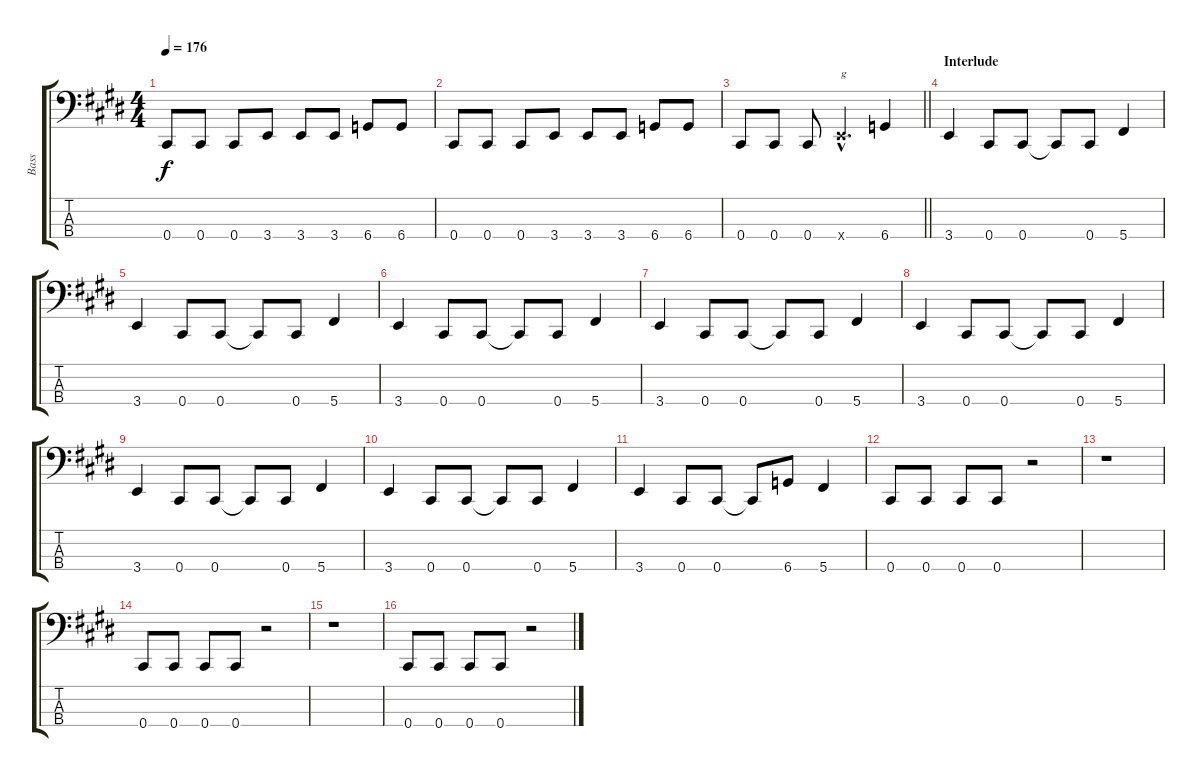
\track ("Bass" "Bass") {instrument electricbasspick}
\staff {score tabs}
\tuning (E2 B1 Gb1 Db1) {hide}
\ts (4 4)
\tempo 176
\clef f4
\ks c#minor
0.4.8{dy f} 0.4.8 0.4.8 3.4.8 3.4.8 3.4.8 6.4.8 6.4.8 |
0.4.8 0.4.8 0.4.8 3.4.8 3.4.8 3.4.8 6.4.8 6.4.8 |
\barLineRight lightlight
0.4.8 0.4.8 0.4.8 3.4{hac x}.4{d txt "g"} 6.4.4 |
\section ("" "Interlude")
3.4.4 0.4.8 0.4.8 0.4{t}.8 0.4.8 5.4.4 |
3.4.4 0.4.8 0.4.8 0.4{t}.8 0.4.8 5.4.4 |
3.4.4 0.4.8 0.4.8 0.4{t}.8 0.4.8 5.4.4 |
3.4.4 0.4.8 0.4.8 0.4{t}.8 0.4.8 5.4.4 |
3.4.4 0.4.8 0.4.8 0.4{t}.8 0.4.8 5.4.4 |
3.4.4 0.4.8 0.4.8 0.4{t}.8 0.4.8 5.4.4 |
3.4.4 0.4.8 0.4.8 0.4{t}.8 0.4.8 5.4.4 |
3.4.4 0.4.8 0.4.8 0.4{t}.8 6.4.8 5.4.4 |
0.4.8 0.4.8 0.4.8 0.4.8 r.2 |
r.1 |
0.4.8 0.4.8 0.4.8 0.4.8 r.2 |
r.1 |
0.4.8 0.4.8 0.4.8 0.4.8 r.2
